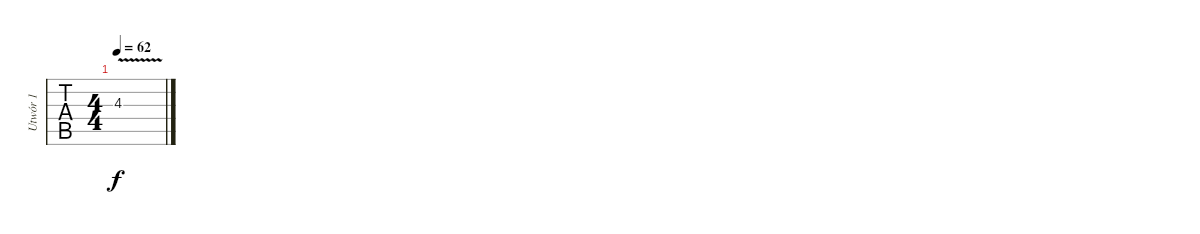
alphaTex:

\track ("Utwór 1" "Utwór 1") {instrument acousticguitarsteel}
\staff {tabs}
\tuning (E4 B3 G3 D3 A2 E2) {hide}
\ts (4 4)
\tempo 62
\clef g2
\ks c
4.3{v t}.1{dy f}
